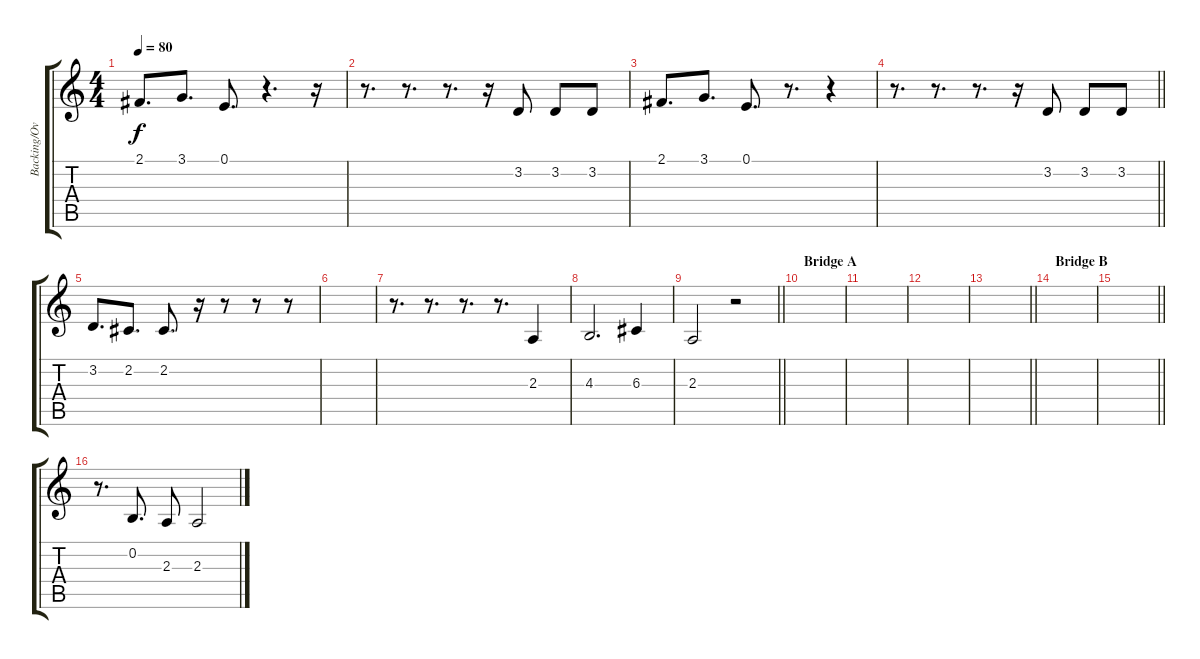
\track ("Backing/Overdub Vox" "Backing/Ov") {instrument clarinet}
\staff {score tabs}
\tuning (E4 B3 G3 D3 A2 E2) {hide}
\ts (4 4)
\tempo 80
\clef g2
\ks c
2.1.8{d dy f} 3.1.8{d} 0.1.8{d} r.4{d} r.16 |
r.8{d} r.8{d} r.8{d} r.16 3.2.8 3.2.8 3.2.8 |
2.1.8{d} 3.1.8{d} 0.1.8{d} r.8{d} r.4 |
\barLineRight lightlight
r.8{d} r.8{d} r.8{d} r.16 3.2.8 3.2.8 3.2.8 |
3.2.8{d} 2.2.8{d} 2.2.8{d} r.16 r.8 r.8 r.8 |
|
r.8{d} r.8{d} r.8{d} r.8{d} 2.3.4 |
4.3.2{d} 6.3.4 |
\barLineRight lightlight
2.3.2 r.2 |
\section ("" "Bridge A")
|
|
|
\barLineRight lightlight
|
\section ("" "Bridge B")
|
\barLineRight lightlight
|
r.8{d} 0.2.8{d} 2.3.8 2.3.2
